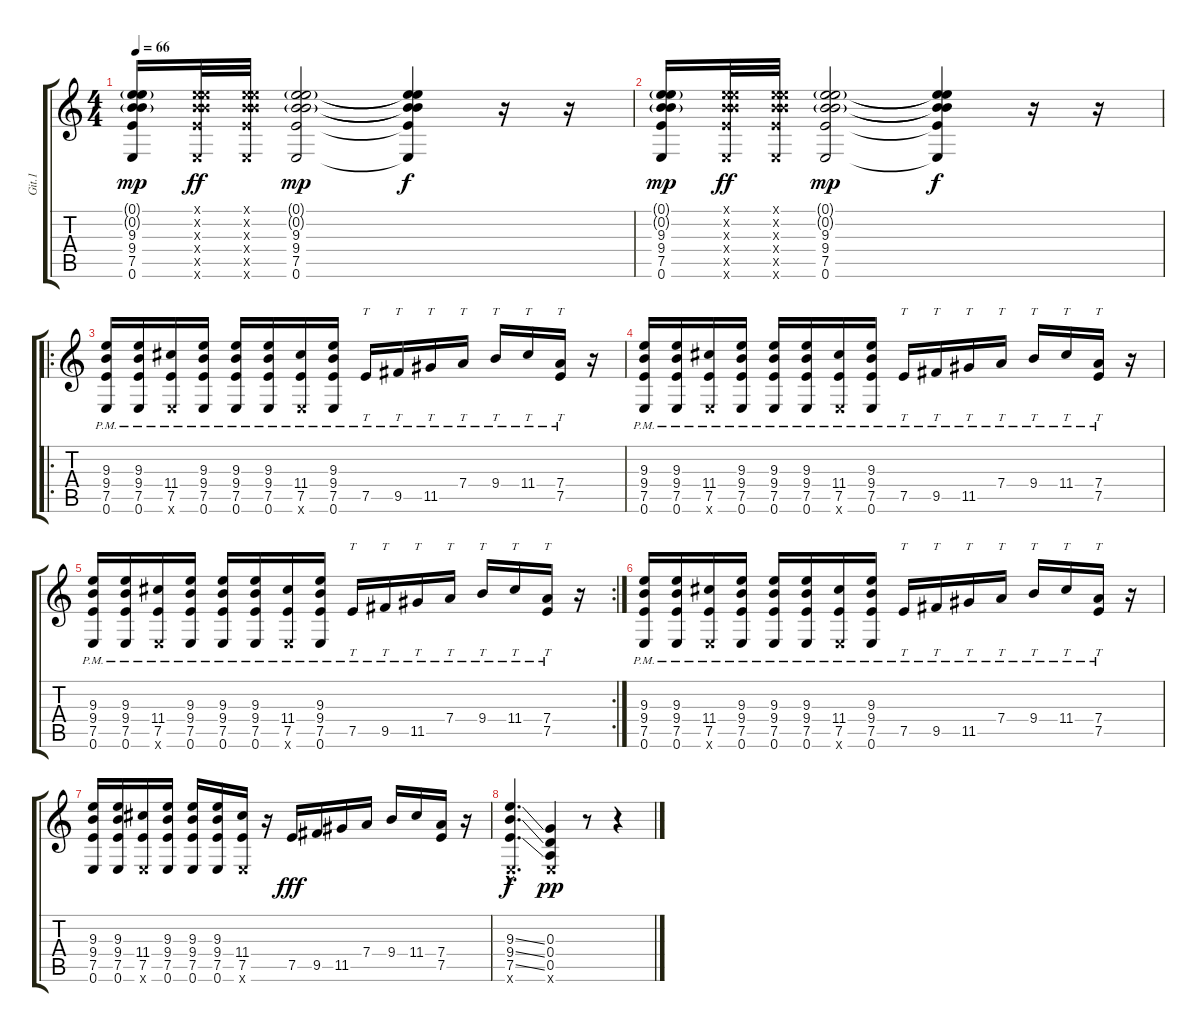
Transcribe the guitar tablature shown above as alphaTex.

\track ("Git.1" "Git.1") {instrument distortionguitar}
\staff {score tabs}
\tuning (E4 B3 G3 D3 A2 E2) {hide}
\ts (4 4)
\tempo 66
\clef g2
\ks c
(0.1{g} 0.2{g} 9.3 9.4 7.5 0.6).16{dy mp} (0.1{x} 0.2{x} 9.3{x} 9.4{x} 7.5{x} 0.6{x}).32{dy ff} (0.1{x} 0.2{x} 9.3{x} 9.4{x} 7.5{x} 0.6{x}).32 (0.1{g} 0.2{g} 9.3 9.4 7.5 0.6).2{dy mp} (0.1{t} 0.2{t} 9.3{t} 9.4{t} 7.5{t} 0.6{t}).4{dy f} r.16 r.16 |
(0.1{g} 0.2{g} 9.3 9.4 7.5 0.6).16{dy mp} (0.1{x} 0.2{x} 9.3{x} 9.4{x} 7.5{x} 0.6{x}).32{dy ff} (0.1{x} 0.2{x} 9.3{x} 9.4{x} 7.5{x} 0.6{x}).32 (0.1{g} 0.2{g} 9.3 9.4 7.5 0.6).2{dy mp} (0.1{t} 0.2{t} 9.3{t} 9.4{t} 7.5{t} 0.6{t}).4{dy f} r.16 r.16 |
\ro
(9.3{pm} 9.4{pm} 7.5{pm} 0.6{pm}).16 (9.3{pm} 9.4{pm} 7.5{pm} 0.6{pm}).16 (11.4{pm} 7.5{pm} 0.6{x}).16 (9.3{pm} 9.4{pm} 7.5{pm} 0.6{pm}).16 (9.3{pm} 9.4{pm} 7.5{pm} 0.6{pm}).16 (9.3{pm} 9.4{pm} 7.5{pm} 0.6{pm}).16 (11.4{pm} 7.5{pm} 0.6{x}).16 (9.3{pm} 9.4{pm} 7.5{pm} 0.6{pm}).16 7.5{pm}.16{tt} 9.5{pm}.16{tt} 11.5{pm}.16{tt} 7.4{pm}.16{tt} 9.4{pm}.16{tt} 11.4{pm}.16{tt} (7.4{pm} 7.5{pm}).16{tt} r.16 |
(9.3{pm} 9.4{pm} 7.5{pm} 0.6{pm}).16 (9.3{pm} 9.4{pm} 7.5{pm} 0.6{pm}).16 (11.4{pm} 7.5{pm} 0.6{x}).16 (9.3{pm} 9.4{pm} 7.5{pm} 0.6{pm}).16 (9.3{pm} 9.4{pm} 7.5{pm} 0.6{pm}).16 (9.3{pm} 9.4{pm} 7.5{pm} 0.6{pm}).16 (11.4{pm} 7.5{pm} 0.6{x}).16 (9.3{pm} 9.4{pm} 7.5{pm} 0.6{pm}).16 7.5{pm}.16{tt} 9.5{pm}.16{tt} 11.5{pm}.16{tt} 7.4{pm}.16{tt} 9.4{pm}.16{tt} 11.4{pm}.16{tt} (7.4{pm} 7.5{pm}).16{tt} r.16 |
\rc 2
(9.3{pm} 9.4{pm} 7.5{pm} 0.6{pm}).16 (9.3{pm} 9.4{pm} 7.5{pm} 0.6{pm}).16 (11.4{pm} 7.5{pm} 0.6{x}).16 (9.3{pm} 9.4{pm} 7.5{pm} 0.6{pm}).16 (9.3{pm} 9.4{pm} 7.5{pm} 0.6{pm}).16 (9.3{pm} 9.4{pm} 7.5{pm} 0.6{pm}).16 (11.4{pm} 7.5{pm} 0.6{x}).16 (9.3{pm} 9.4{pm} 7.5{pm} 0.6{pm}).16 7.5{pm}.16{tt} 9.5{pm}.16{tt} 11.5{pm}.16{tt} 7.4{pm}.16{tt} 9.4{pm}.16{tt} 11.4{pm}.16{tt} (7.4{pm} 7.5{pm}).16{tt} r.16 |
(9.3{pm} 9.4{pm} 7.5{pm} 0.6{pm}).16 (9.3{pm} 9.4{pm} 7.5{pm} 0.6{pm}).16 (11.4{pm} 7.5{pm} 0.6{x}).16 (9.3{pm} 9.4{pm} 7.5{pm} 0.6{pm}).16 (9.3{pm} 9.4{pm} 7.5{pm} 0.6{pm}).16 (9.3{pm} 9.4{pm} 7.5{pm} 0.6{pm}).16 (11.4{pm} 7.5{pm} 0.6{x}).16 (9.3{pm} 9.4{pm} 7.5{pm} 0.6{pm}).16 7.5{pm}.16{tt} 9.5{pm}.16{tt} 11.5{pm}.16{tt} 7.4{pm}.16{tt} 9.4{pm}.16{tt} 11.4{pm}.16{tt} (7.4{pm} 7.5{pm}).16{tt} r.16 |
(9.3 9.4 7.5 0.6).16 (9.3 9.4 7.5 0.6).16 (11.4 7.5 0.6{x}).16 (9.3 9.4 7.5 0.6).16 (9.3 9.4 7.5 0.6).16 (9.3 9.4 7.5 0.6).16 (11.4 7.5 0.6{x}).16 r.16 7.5.16{dy fff} 9.5.16 11.5.16 7.4.16 9.4.16 11.4.16 (7.4 7.5).16 r.16 |
(9.3{ss hac} 9.4{ss hac} 7.5{ss hac} 0.6{hac x}).4{d dy f} (0.3 0.4 0.5 0.6{x}).4{dy pp} r.8 r.4
